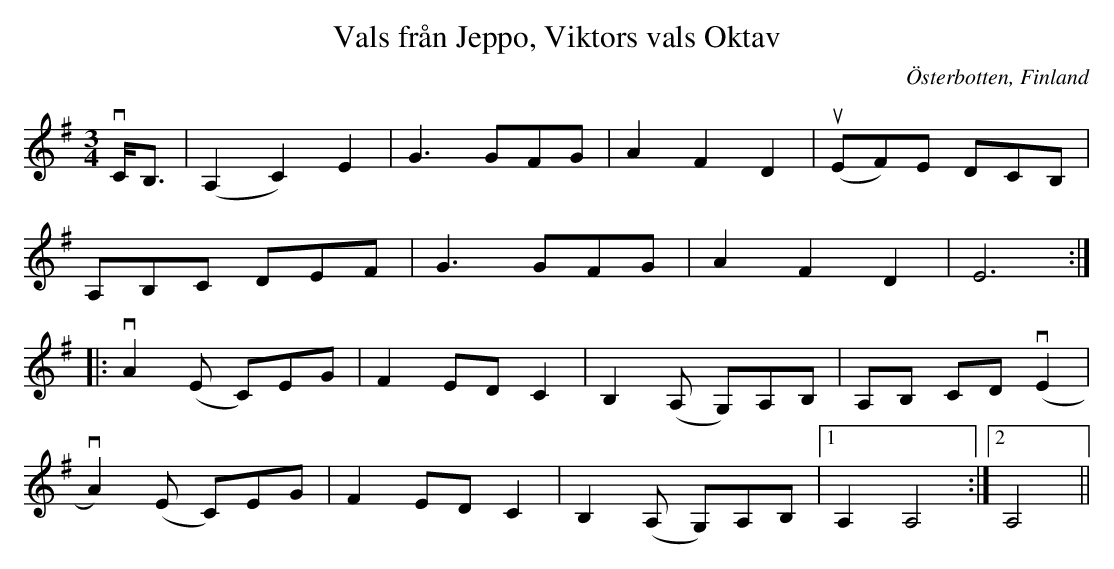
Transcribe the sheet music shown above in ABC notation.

X:1
T:Vals från Jeppo, Viktors vals Oktav
O:Österbotten, Finland
M:3/4
L:1/8
K:Ador
vC<B, | (A,2 C2) E2 | G3/1GFG | A2 F2 D2 | u(EF)E DCB, |
      A,B,C DEF  | G3/1GFG | A2 F2 D2 | E6:|
|: vA2(E C)EG | F2 EDC2 | B,2(A, G,)A,B, | A,B, CD (vE2 |
   vA2)(E C)EG | F2 EDC2 | B,2(A, G,)A,B, |1 A,2 A,4 :|2 A,4 ||
